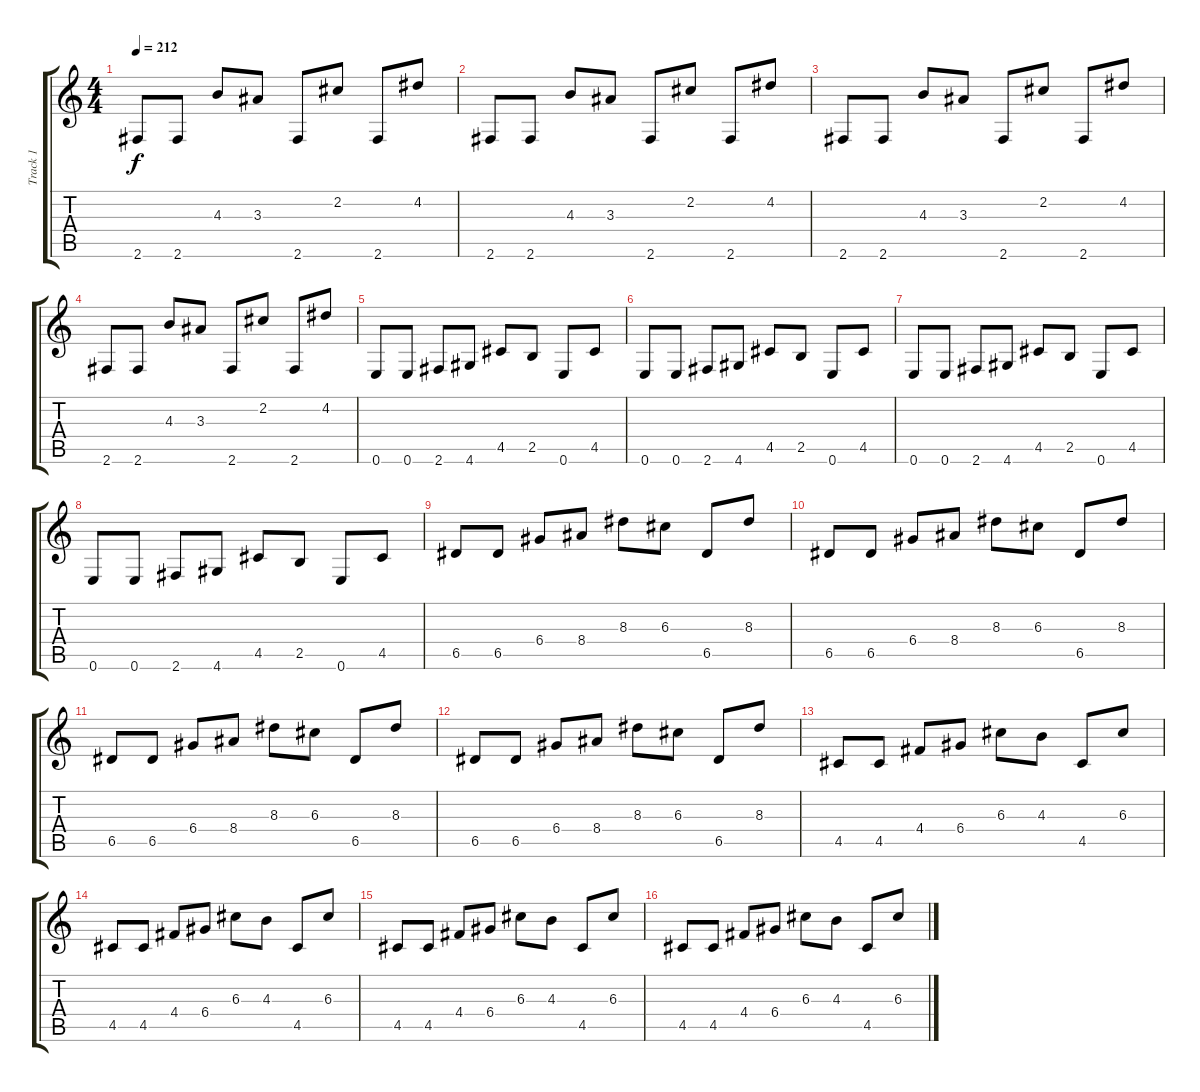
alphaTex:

\track ("Track 1" "Track 1") {instrument distortionguitar}
\staff {score tabs}
\tuning (E4 B3 G3 D3 A2 E2) {hide}
\ts (4 4)
\tempo 212
\clef g2
\ks c
2.6.8{dy f} 2.6.8 4.3.8 3.3.8 2.6.8 2.2.8 2.6.8 4.2.8 |
2.6.8 2.6.8 4.3.8 3.3.8 2.6.8 2.2.8 2.6.8 4.2.8 |
2.6.8 2.6.8 4.3.8 3.3.8 2.6.8 2.2.8 2.6.8 4.2.8 |
2.6.8 2.6.8 4.3.8 3.3.8 2.6.8 2.2.8 2.6.8 4.2.8 |
0.6.8 0.6.8 2.6.8 4.6.8 4.5.8 2.5.8 0.6.8 4.5.8 |
0.6.8 0.6.8 2.6.8 4.6.8 4.5.8 2.5.8 0.6.8 4.5.8 |
0.6.8 0.6.8 2.6.8 4.6.8 4.5.8 2.5.8 0.6.8 4.5.8 |
0.6.8 0.6.8 2.6.8 4.6.8 4.5.8 2.5.8 0.6.8 4.5.8 |
6.5.8 6.5.8 6.4.8 8.4.8 8.3.8 6.3.8 6.5.8 8.3.8 |
6.5.8 6.5.8 6.4.8 8.4.8 8.3.8 6.3.8 6.5.8 8.3.8 |
6.5.8 6.5.8 6.4.8 8.4.8 8.3.8 6.3.8 6.5.8 8.3.8 |
6.5.8 6.5.8 6.4.8 8.4.8 8.3.8 6.3.8 6.5.8 8.3.8 |
4.5.8 4.5.8 4.4.8 6.4.8 6.3.8 4.3.8 4.5.8 6.3.8 |
4.5.8 4.5.8 4.4.8 6.4.8 6.3.8 4.3.8 4.5.8 6.3.8 |
4.5.8 4.5.8 4.4.8 6.4.8 6.3.8 4.3.8 4.5.8 6.3.8 |
4.5.8 4.5.8 4.4.8 6.4.8 6.3.8 4.3.8 4.5.8 6.3.8
